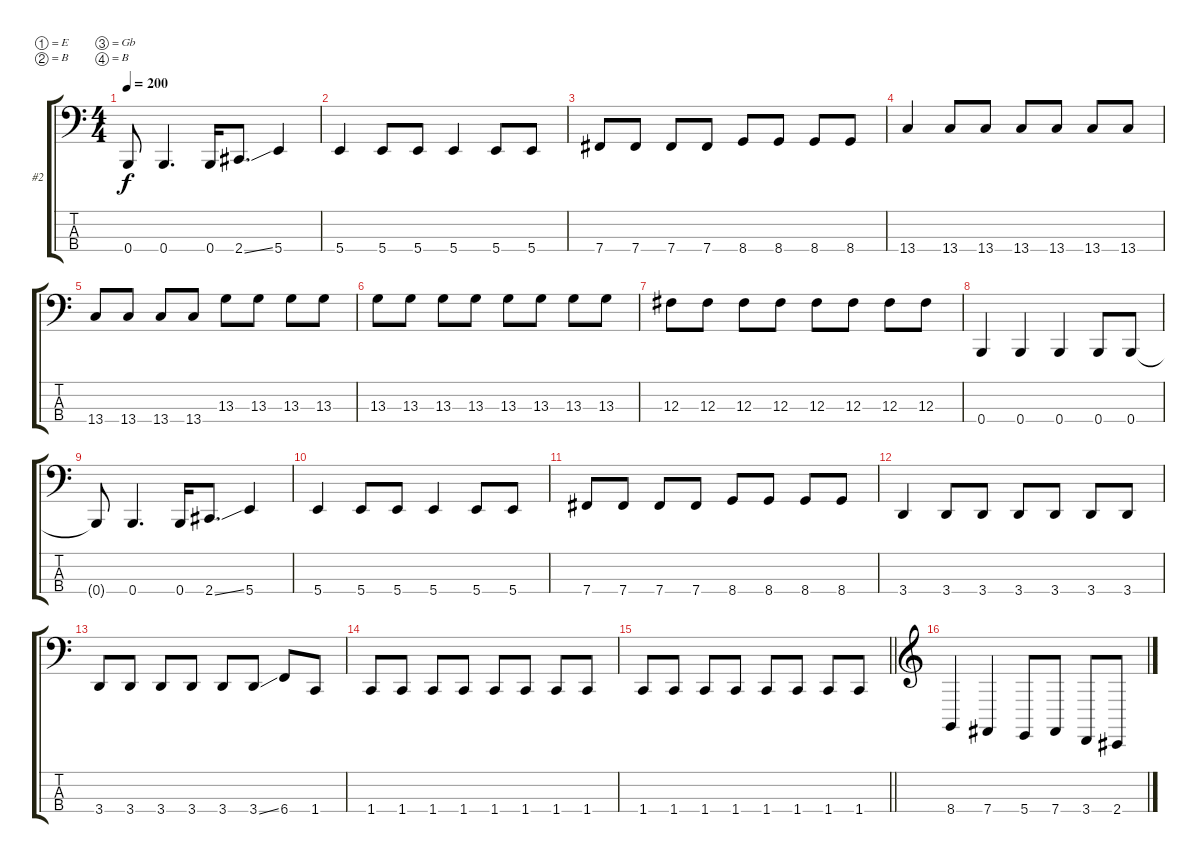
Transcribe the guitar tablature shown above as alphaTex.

\bracketExtendMode groupsimilarinstruments
\firstSystemTrackNameOrientation horizontal
\otherSystemsTrackNameOrientation horizontal
\track ("Paul Gray" "#2") {instrument electricbassfinger}
\staff {score tabs}
\tuning (E2 B1 Gb1 B0)
\ts (4 4)
\tempo 200
\clef f4
\ks c
0.4{t}.8{dy f} 0.4.4{d} 0.4.16 2.4{ss}.8{d} 5.4.4 |
5.4.4 5.4.8 5.4.8 5.4.4 5.4.8 5.4.8 |
7.4.8 7.4.8 7.4.8 7.4.8 8.4.8 8.4.8 8.4.8 8.4.8 |
13.4.4 13.4.8 13.4.8 13.4.8 13.4.8 13.4.8 13.4.8 |
13.4.8 13.4.8 13.4.8 13.4.8 13.3.8 13.3.8 13.3.8 13.3.8 |
13.3.8 13.3.8 13.3.8 13.3.8 13.3.8 13.3.8 13.3.8 13.3.8 |
12.3.8 12.3.8 12.3.8 12.3.8 12.3.8 12.3.8 12.3.8 12.3.8 |
0.4.4 0.4.4 0.4.4 0.4.8 0.4.8 |
0.4{t}.8 0.4.4{d} 0.4.16 2.4{ss}.8{d} 5.4.4 |
5.4.4 5.4.8 5.4.8 5.4.4 5.4.8 5.4.8 |
7.4.8 7.4.8 7.4.8 7.4.8 8.4.8 8.4.8 8.4.8 8.4.8 |
3.4.4 3.4.8 3.4.8 3.4.8 3.4.8 3.4.8 3.4.8 |
3.4.8 3.4.8 3.4.8 3.4.8 3.4.8 3.4{ss}.8 6.4.8 1.4.8 |
1.4.8 1.4.8 1.4.8 1.4.8 1.4.8 1.4.8 1.4.8 1.4.8 |
\barLineRight lightlight
1.4.8 1.4.8 1.4.8 1.4.8 1.4.8 1.4.8 1.4.8 1.4.8 |
\clef g2
8.4.4 7.4.4 5.4.8 7.4.8 3.4.8 2.4.8
